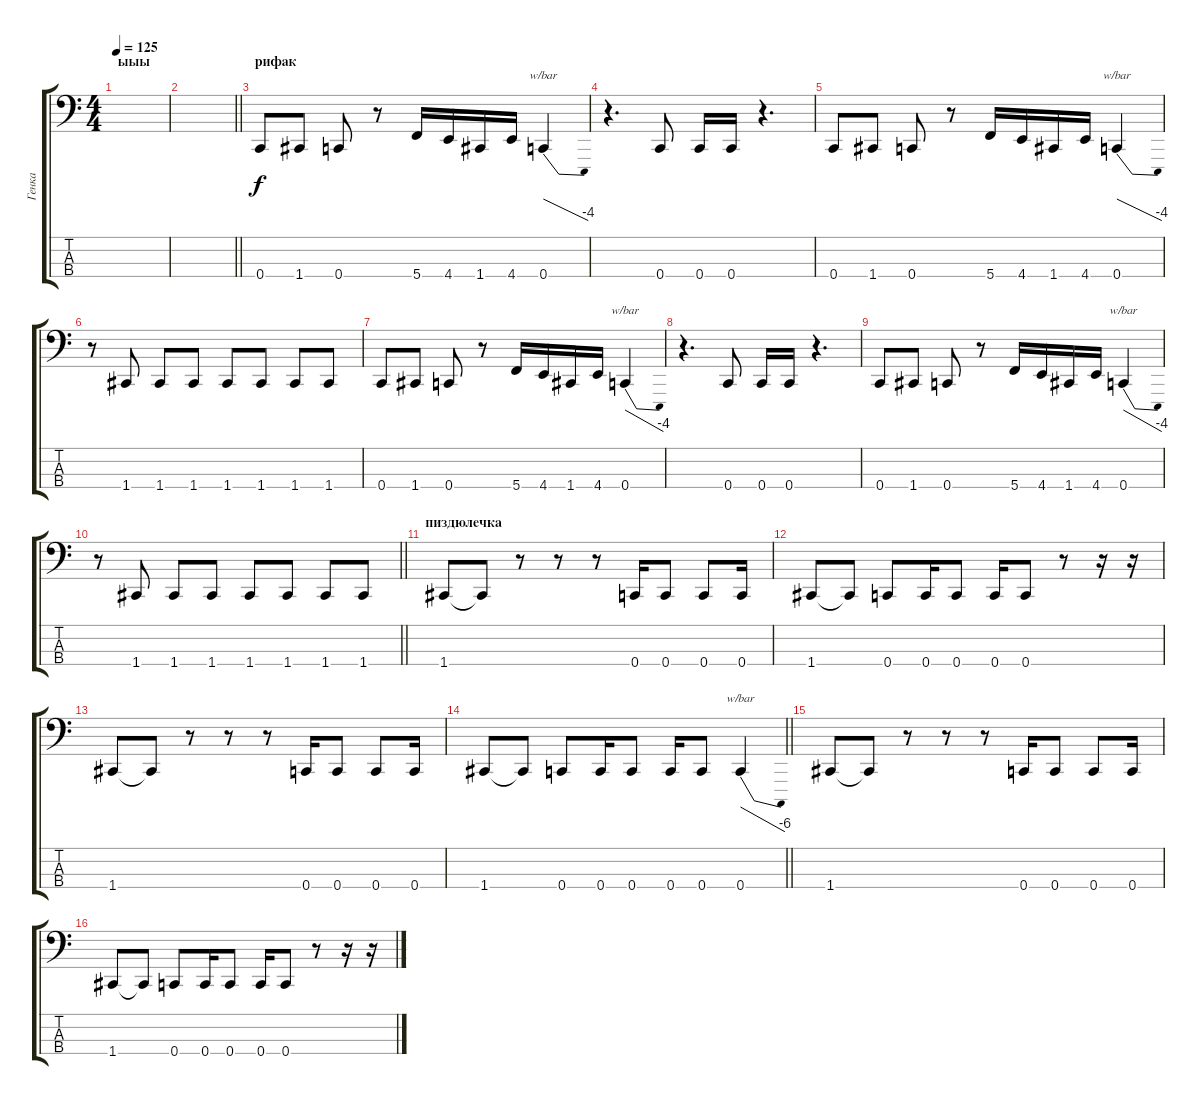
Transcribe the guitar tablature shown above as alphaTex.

\track ("Генка" "Генка") {instrument electricbasspick}
\staff {score tabs}
\tuning (F3 C2 G1 C1) {hide}
\ts (4 4)
\section ("" "ыыы")
\tempo 125
\clef f4
\ks c
|
\barLineRight lightlight
|
\section ("" "рифак")
0.4.8 1.4.8 0.4.8 r.8 5.4.16 4.4.16 1.4.16 4.4.16 0.4.4{tbe (dive default 0 0 60 -16)} |
r.4{d} 0.4.8 0.4.16 0.4.16 r.4{d} |
0.4.8 1.4.8 0.4.8 r.8 5.4.16 4.4.16 1.4.16 4.4.16 0.4.4{tbe (dive default 0 0 60 -16)} |
r.8 1.4.8 1.4.8 1.4.8 1.4.8 1.4.8 1.4.8 1.4.8 |
0.4.8 1.4.8 0.4.8 r.8 5.4.16 4.4.16 1.4.16 4.4.16 0.4.4{tbe (dive default 0 0 60 -16)} |
r.4{d} 0.4.8 0.4.16 0.4.16 r.4{d} |
0.4.8 1.4.8 0.4.8 r.8 5.4.16 4.4.16 1.4.16 4.4.16 0.4.4{tbe (dive default 0 0 60 -16)} |
\barLineRight lightlight
r.8 1.4.8 1.4.8 1.4.8 1.4.8 1.4.8 1.4.8 1.4.8 |
\section ("" "пиздюлечка")
1.4.8 1.4{t}.8 r.8 r.8 r.8 0.4.16 0.4.8 0.4.8 0.4.16 |
1.4.8 1.4{t}.8 0.4.8 0.4.16 0.4.8 0.4.16 0.4.8 r.8 r.16 r.16 |
1.4.8 1.4{t}.8 r.8 r.8 r.8 0.4.16 0.4.8 0.4.8 0.4.16 |
\barLineRight lightlight
1.4.8 1.4{t}.8 0.4.8 0.4.16 0.4.8 0.4.16 0.4.8 0.4.4{tbe (dive default 0 0 60 -24)} |
1.4.8 1.4{t}.8 r.8 r.8 r.8 0.4.16 0.4.8 0.4.8 0.4.16 |
1.4.8 1.4{t}.8 0.4.8 0.4.16 0.4.8 0.4.16 0.4.8 r.8 r.16 r.16
